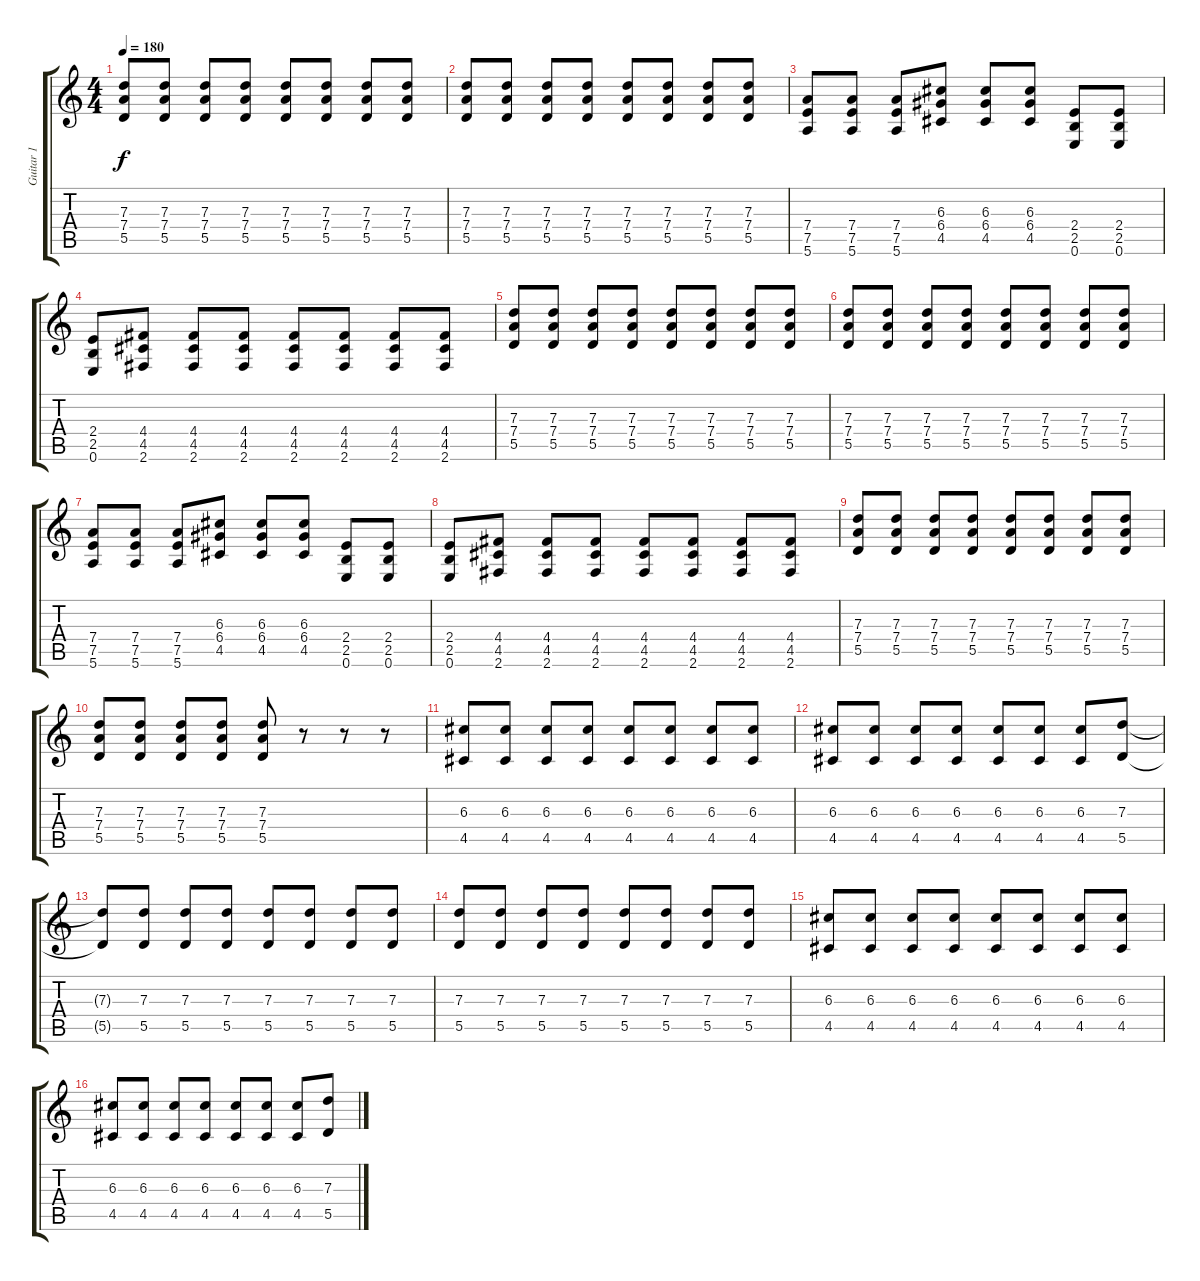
\track ("Guitar 1" "Guitar 1") {instrument distortionguitar}
\staff {score tabs}
\tuning (E4 B3 G3 D3 A2 E2) {hide}
\ts (4 4)
\tempo 180
\clef g2
\ks c
(7.3 7.4 5.5).8{dy f} (7.3 7.4 5.5).8 (7.3 7.4 5.5).8 (7.3 7.4 5.5).8 (7.3 7.4 5.5).8 (7.3 7.4 5.5).8 (7.3 7.4 5.5).8 (7.3 7.4 5.5).8 |
(7.3 7.4 5.5).8 (7.3 7.4 5.5).8 (7.3 7.4 5.5).8 (7.3 7.4 5.5).8 (7.3 7.4 5.5).8 (7.3 7.4 5.5).8 (7.3 7.4 5.5).8 (7.3 7.4 5.5).8 |
(7.4 7.5 5.6).8 (7.4 7.5 5.6).8 (7.4 7.5 5.6).8 (6.3 6.4 4.5).8 (6.3 6.4 4.5).8 (6.3 6.4 4.5).8 (2.4 2.5 0.6).8 (2.4 2.5 0.6).8 |
(2.4 2.5 0.6).8 (4.4 4.5 2.6).8 (4.4 4.5 2.6).8 (4.4 4.5 2.6).8 (4.4 4.5 2.6).8 (4.4 4.5 2.6).8 (4.4 4.5 2.6).8 (4.4 4.5 2.6).8 |
(7.3 7.4 5.5).8 (7.3 7.4 5.5).8 (7.3 7.4 5.5).8 (7.3 7.4 5.5).8 (7.3 7.4 5.5).8 (7.3 7.4 5.5).8 (7.3 7.4 5.5).8 (7.3 7.4 5.5).8 |
(7.3 7.4 5.5).8 (7.3 7.4 5.5).8 (7.3 7.4 5.5).8 (7.3 7.4 5.5).8 (7.3 7.4 5.5).8 (7.3 7.4 5.5).8 (7.3 7.4 5.5).8 (7.3 7.4 5.5).8 |
(7.4 7.5 5.6).8 (7.4 7.5 5.6).8 (7.4 7.5 5.6).8 (6.3 6.4 4.5).8 (6.3 6.4 4.5).8 (6.3 6.4 4.5).8 (2.4 2.5 0.6).8 (2.4 2.5 0.6).8 |
(2.4 2.5 0.6).8 (4.4 4.5 2.6).8 (4.4 4.5 2.6).8 (4.4 4.5 2.6).8 (4.4 4.5 2.6).8 (4.4 4.5 2.6).8 (4.4 4.5 2.6).8 (4.4 4.5 2.6).8 |
(7.3 7.4 5.5).8 (7.3 7.4 5.5).8 (7.3 7.4 5.5).8 (7.3 7.4 5.5).8 (7.3 7.4 5.5).8 (7.3 7.4 5.5).8 (7.3 7.4 5.5).8 (7.3 7.4 5.5).8 |
(7.3 7.4 5.5).8 (7.3 7.4 5.5).8 (7.3 7.4 5.5).8 (7.3 7.4 5.5).8 (7.3 7.4 5.5).8 r.8 r.8 r.8 |
(6.3 4.5).8 (6.3 4.5).8 (6.3 4.5).8 (6.3 4.5).8 (6.3 4.5).8 (6.3 4.5).8 (6.3 4.5).8 (6.3 4.5).8 |
(6.3 4.5).8 (6.3 4.5).8 (6.3 4.5).8 (6.3 4.5).8 (6.3 4.5).8 (6.3 4.5).8 (6.3 4.5).8 (7.3 5.5).8 |
(7.3{t} 5.5{t}).8 (7.3 5.5).8 (7.3 5.5).8 (7.3 5.5).8 (7.3 5.5).8 (7.3 5.5).8 (7.3 5.5).8 (7.3 5.5).8 |
(7.3 5.5).8 (7.3 5.5).8 (7.3 5.5).8 (7.3 5.5).8 (7.3 5.5).8 (7.3 5.5).8 (7.3 5.5).8 (7.3 5.5).8 |
(6.3 4.5).8 (6.3 4.5).8 (6.3 4.5).8 (6.3 4.5).8 (6.3 4.5).8 (6.3 4.5).8 (6.3 4.5).8 (6.3 4.5).8 |
(6.3 4.5).8 (6.3 4.5).8 (6.3 4.5).8 (6.3 4.5).8 (6.3 4.5).8 (6.3 4.5).8 (6.3 4.5).8 (7.3 5.5).8
